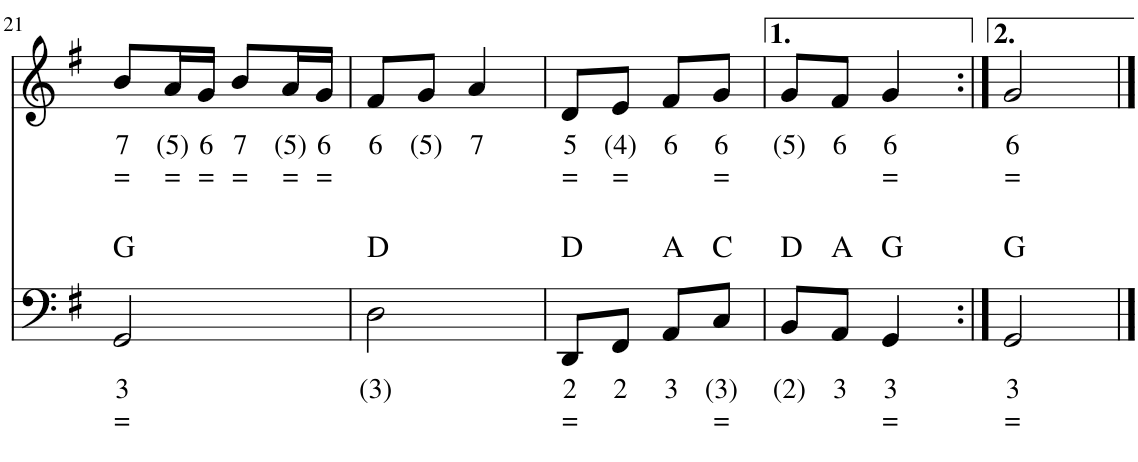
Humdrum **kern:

**kern	**text	**text	**kern	**text	**text	**harte	**kern	**text	**text
*part3	*part3	*part3	*part2	*part2	*part2	*part2	*part1	*part1	*part1
*staff3	*staff3	*staff3	*staff2	*staff2	*staff2	*	*staff1	*staff1	*staff1
*I"Stem	*	*	*I"Stem	*	*	*	*I"Stem	*	*
!!LO:PB:g=z
*clefF4	*	*	*clefG2	*	*	*	*clefG2	*	*
*k[f#]	*	*	*k[f#]	*	*	*	*k[f#]	*	*
*M2/4	*	*	*M2/4	*	*	*	*M2/4	*	*
=21	=21	=21	=21	=21	=21	=21	=21	=21	=21
!	!LO:LY:b	!LO:LY:b	!	!	!	!	!	!LO:LY:b	!LO:LY:b
2GG/	3	=	8g/L	6	=	G:maj	8b/L	7	=
!	!	!	!	!	!	!	!	!LO:LY:b	!LO:LY:b
.	.	.	16d/L	5	=	.	16a/L	(5)	=
!	!	!	!	!	!	!	!	!LO:LY:b	!LO:LY:b
.	.	.	16B/JJ	4	=	.	16g/JJ	6	=
!	!	!	!	!	!	!LO:H:kt=m	!	!LO:LY:b	!LO:LY:b
.	.	.	8g/L	6	=	E:min	8b/L	7	=
!	!	!	!	!	!	!	!	!LO:LY:b	!LO:LY:b
.	.	.	16d/L	5	=	.	16a/L	(5)	=
!	!	!	!	!	!	!	!	!LO:LY:b	!LO:LY:b
.	.	.	16c/JJ	(3)	=	.	16g/JJ	6	=
=22	=22	=22	=22	=22	=22	=22	=22	=22	=22
!	!LO:LY:b	!	!	!	!	!LO:H:kt=7	!	!LO:LY:b	!
2D\	(3)	.	8d/L	(3)	.	A:7	8f#/L	6	.
!	!	!	!	!	!	!	!	!LO:LY:b	!
.	.	.	8e/J	5	.	.	8g/J	(5)	.
!	!	!	!	!	!	!	!	!LO:LY:b	!
.	.	.	4f#	6	.	D:maj	4a/	7	.
=23	=23	=23	=23	=23	=23	=23	=23	=23	=23
!	!LO:LY:b	!LO:LY:b	!	!	!	!	!	!LO:LY:b	!LO:LY:b
8DD/L	2	=	8A/L	3	.	G:maj	8d/L	5	=
!	!LO:LY:b	!	!	!	!	!	!	!LO:LY:b	!LO:LY:b
8FF#/J	2	.	8c/J	4	.	.	8e/J	(4)	=
!	!LO:LY:b	!	!	!	!	!	!	!LO:LY:b	!
8AA/L	3	.	8d/L	5	=	C:maj	8f#/L	6	.
!	!LO:LY:b	!LO:LY:b	!	!	!	!	!	!LO:LY:b	!LO:LY:b
8C/J	(3)	=	8e/J	(4)	=	.	8g/J	6	=
=24	=24	=24	=24	=24	=24	=24	=24	=24	=24
!	!LO:LY:b	!	!	!	!	!LO:H:kt=7	!	!LO:LY:b	!
8BB/L	(2)	.	8d/L	(3)	.	D:7	8g/L	(5)	.
!	!LO:LY:b	!	!	!	!	!	!	!LO:LY:b	!
8AA/J	3	.	8c/J	4	.	.	8f#/J	6	.
!	!LO:LY:b	!LO:LY:b	!	!	!	!	!	!LO:LY:b	!LO:LY:b
4GG/	3	=	4B	4	=	G:maj	4g/	6	=
=25:|!	=25:|!	=25:|!	=25:|!	=25:|!	=25:|!	=25:|!	=25:|!	=25:|!	=25:|!
!	!LO:LY:b	!LO:LY:b	!	!	!	!	!	!LO:LY:b	!LO:LY:b
2GG/	3	=	2B	4	=	G:maj	2g/	6	=
==	==	==	==	==	==	==	==	==	==
*-	*-	*-	*-	*-	*-	*-	*-	*-	*-
